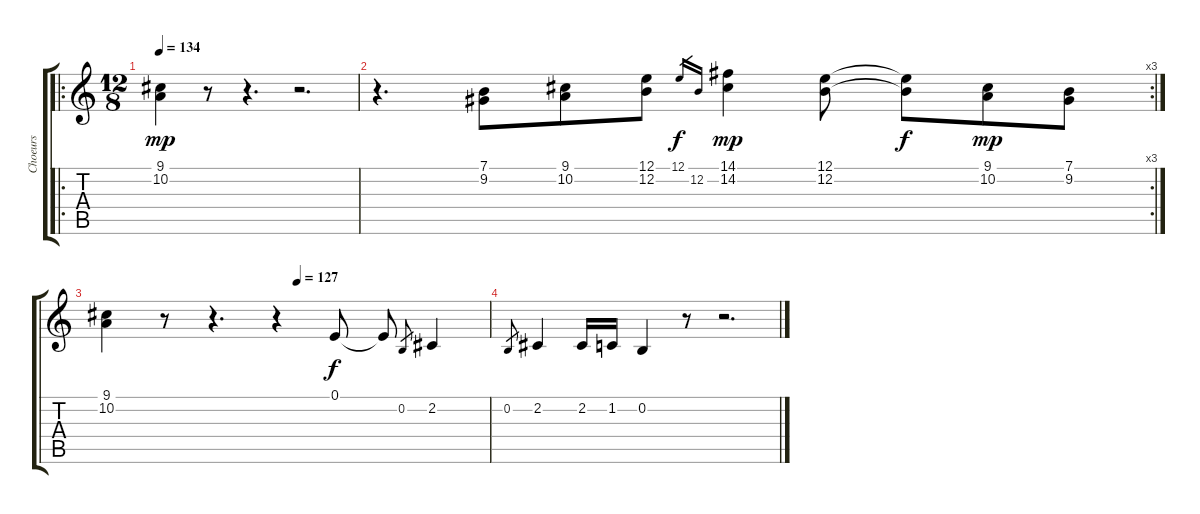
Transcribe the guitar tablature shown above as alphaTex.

\track ("Choeurs" "Choeurs") {instrument lead6voice}
\staff {score tabs}
\tuning (E4 B3 G3 D3 A2 E2) {hide}
\ro
\ts (12 8)
\tempo 134
\clef g2
\ks c
(9.1 10.2).4{dy mp} r.8 r.4{d} r.2{d} |
\rc 3
r.4{d} (7.1 9.2).8 (9.1 10.2).8 (12.1 12.2).8 12.1.16{gr dy f} 12.2.16{gr} (14.1 14.2).4{dy mp} (12.1 12.2).8 (12.1{t} 12.2{t}).8{dy f} (9.1 10.2).8{dy mp} (7.1 9.2).8 |
\tempo (127 0.5)
(9.1 10.2).4 r.8 r.4{d} r.4 0.1.8{dy f} 0.1{t}.8 0.2.8{gr} 2.2.4 |
0.2.8{gr} 2.2.4 2.2.16 1.2.16 0.2.4 r.8 r.2{d}
